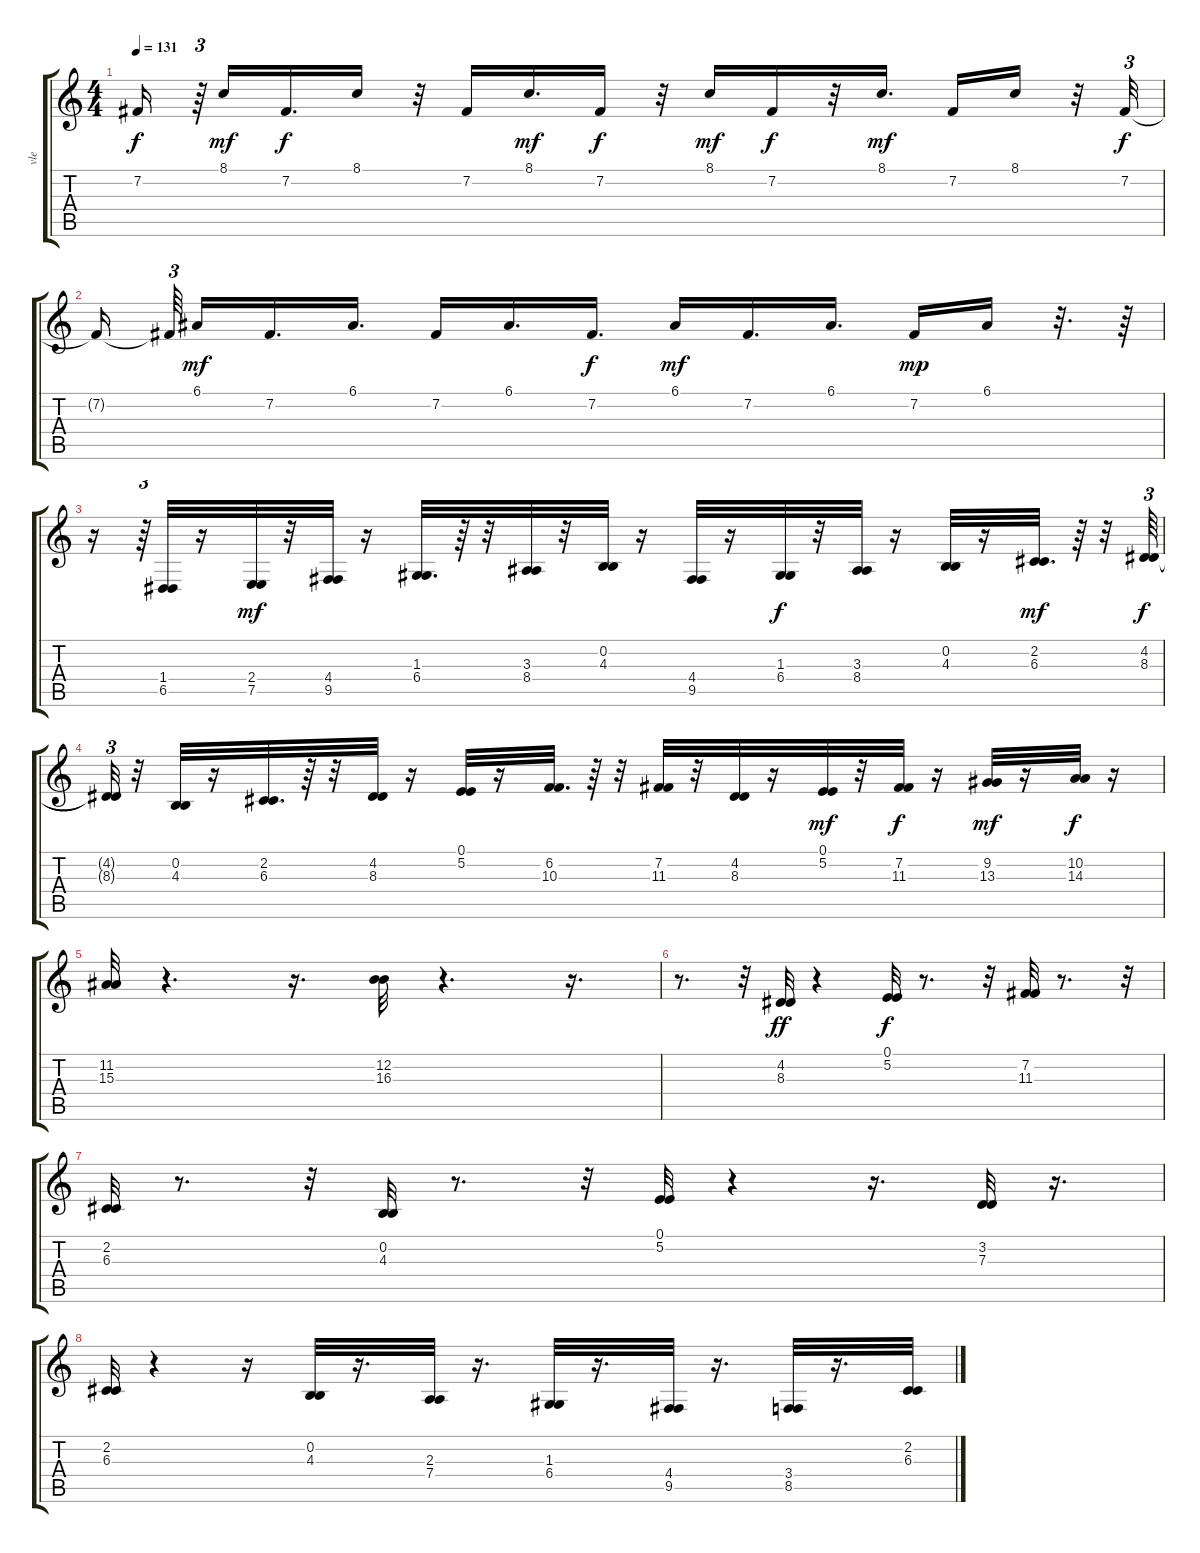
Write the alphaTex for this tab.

\track ("vle" "vle") {instrument stringensemble2}
\staff {score tabs}
\tuning (E4 B3 G3 D3 A2 E2) {hide}
\ts (4 4)
\tempo 131
\clef g2
\ks c
7.2{t}.16{dy f} r.64{tu (3 2)} 8.1.16{dy mf} 7.2.16{d dy f} 8.1.16 r.32 7.2.16 8.1.16{d dy mf} 7.2.16{dy f} r.32 8.1.16{dy mf} 7.2.16{dy f} r.32 8.1.16{d dy mf} 7.2.16 8.1.16 r.32 7.2.32{tu (3 2) dy f} |
7.2{t}.16{beam splitsecondary} 7.2{t}.64{tu (3 2) beam splitsecondary} 6.1.16{dy mf} 7.2.16{d} 6.1.16{d} 7.2.16 6.1.16{d} 7.2.16{d dy f} 6.1.16{dy mf} 7.2.16{d} 6.1.16{d} 7.2.16{dy mp} 6.1.16 r.32{d} r.64 |
r.16 r.64{tu (3 2)} (1.4 6.5).32 r.16 (2.4 7.5).32{dy mf} r.32 (4.4 9.5).32 r.16 (1.3 6.4).32{d} r.64 r.32 (3.3 8.4).32 r.32 (0.2 4.3).32 r.16 (4.4 9.5).32 r.16 (1.3 6.4).32{dy f} r.32 (3.3 8.4).32 r.16 (0.2 4.3).32 r.16 (2.2 6.3).32{d dy mf} r.64 r.32 (4.2 8.3).64{tu (3 2) dy f} |
(4.2{t} 8.3{t}).32{tu (3 2)} r.32 (0.2 4.3).32 r.16 (2.2 6.3).32{d} r.64 r.32 (4.2 8.3).32 r.16 (0.1 5.2).32 r.16 (6.2 10.3).32{d} r.64 r.32 (7.2 11.3).32 r.32 (4.2 8.3).32 r.16 (0.1 5.2).32{dy mf} r.32 (7.2 11.3).32{dy f} r.16 (9.2 13.3).32{dy mf} r.16 (10.2 14.3).32{dy f} r.16 |
(11.2 15.3).32 r.4{d} r.16{d} (12.2 16.3).32 r.4{d} r.16{d} |
r.8{d} r.32 (4.2 8.3).32{dy ff} r.4 (0.1 5.2).32{dy f} r.8{d} r.32 (7.2 11.3).32 r.8{d} r.32 |
(2.2 6.3).32 r.8{d} r.32 (0.2 4.3).32 r.8{d} r.32 (0.1 5.2).32 r.4 r.16{d} (3.2 7.3).32 r.16{d} |
(2.2 6.3).32 r.4 r.16 (0.2 4.3).32 r.16{d} (2.3 7.4).32 r.16{d} (1.3 6.4).32 r.16{d} (4.4 9.5).32 r.16{d} (3.4 8.5).32 r.16{d} (2.2 6.3).32
